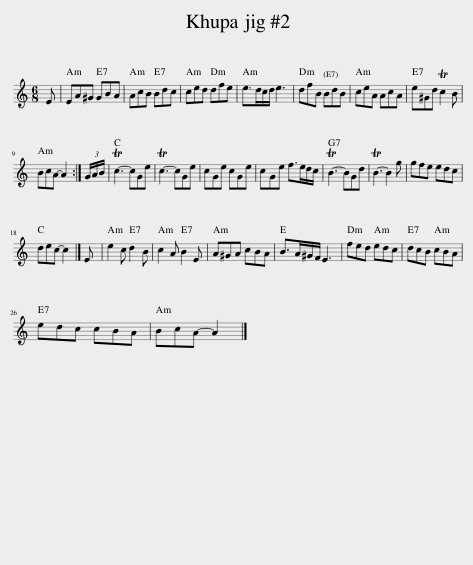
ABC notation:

X:1
L:1/8
M:6/8
I:linebreak $
K:C
V:1 treble
V:1
 E | EA^G GBA | AcB Bdc | ced dfe | e>dc/d/ e3 | %5
 dfB BdB | ceA AcA | e^Gd Tc2 B |$ BcA- A2 :| (3G/A/B/ | %10
 Tc3- cGe | Tc3- cGe | cGe cGe | cGe f>ed/c/ | TB3- BGd | %15
 TB3- B2 g | gfe edc |$ dec- c2 |] E | e2 c d2 B | %20
 c2 A B2 E | A^GA cBA | B>A^G/F/ E3 | fed edc | dcB cBA |$ %25
 edc cBA | BcA- A2 |] %27
